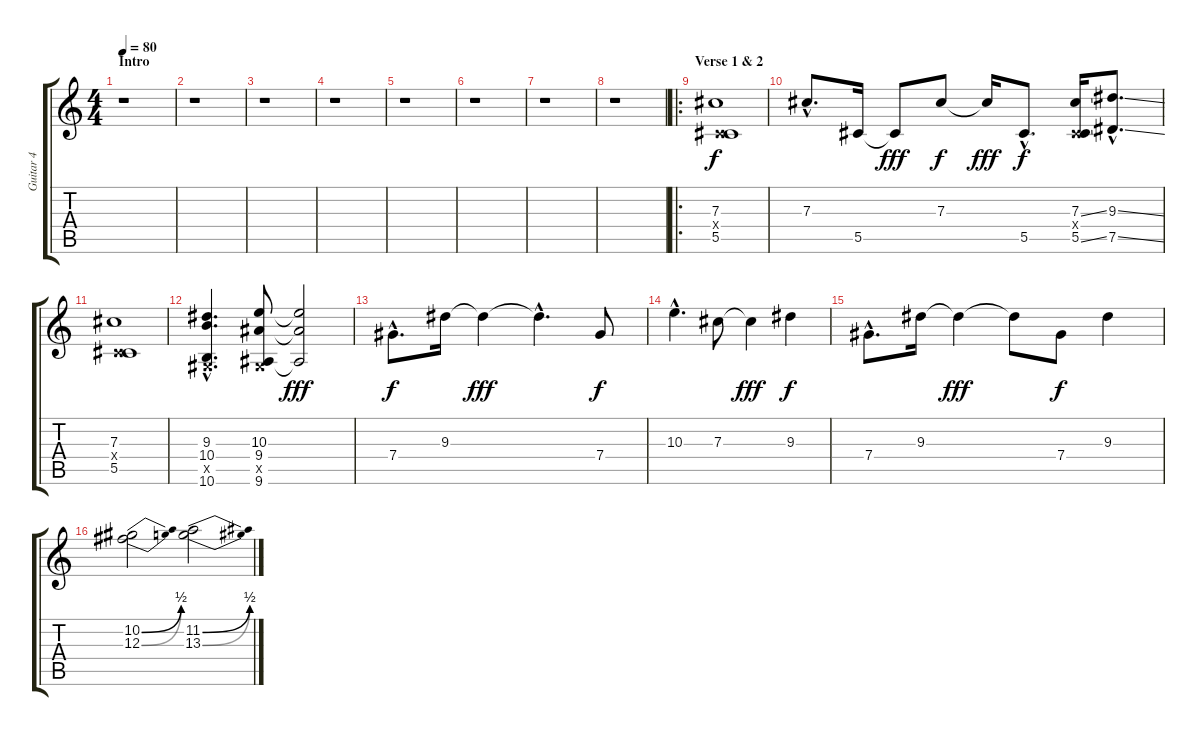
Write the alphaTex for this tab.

\track ("Guitar 4" "Guitar 4") {instrument distortionguitar}
\staff {score tabs}
\tuning (Eb4 Bb3 Gb3 Db3 Ab2 Db2) {hide}
\ts (4 4)
\section ("" "Intro")
\tempo 80
\clef g2
\ks c
r.1{dy f instrument distortionguitar} |
r.1 |
r.1 |
r.1 |
r.1 |
r.1 |
r.1 |
r.1 |
\ro
\section ("" "Verse 1 & 2")
(7.3 0.4{x} 5.5).1 |
7.3{hac}.8{d} 5.5.16 5.5{t}.8{dy fff} 7.3.8{dy f} 7.3{t}.16{dy fff} 5.5{hac}.8{d dy f} (7.3{ss} 0.4{x} 5.5{ss}).16 (9.3{ss hac} 7.5{ss hac}).8{d} |
(7.3 0.4{x} 5.5).1 |
(9.3{hac} 10.4{hac} 0.5{hac x} 10.6{hac}).4{d} (10.3 9.4 0.5{x} 9.6).8 (10.3{t} 9.4{t} 9.6{t}).2{dy fff} |
7.4{hac}.8{d dy f} 9.3.16 9.3{t}.4{dy fff} 9.3{hac t}.4{d} 7.4.8{dy f} |
10.3{hac}.4{d} 7.3.8 7.3{t}.4{dy fff} 9.3.4{dy f} |
7.4{hac}.8{d} 9.3.16 9.3{t}.4{dy fff} 9.3{t}.8 7.4.8{dy f} 9.3.4 |
(10.2{be (bend 0 0 60 2)} 12.3{be (bend 0 0 60 2)}).2 (11.2{be (bend 0 0 60 2)} 13.3{be (bend 0 0 60 2)}).2
